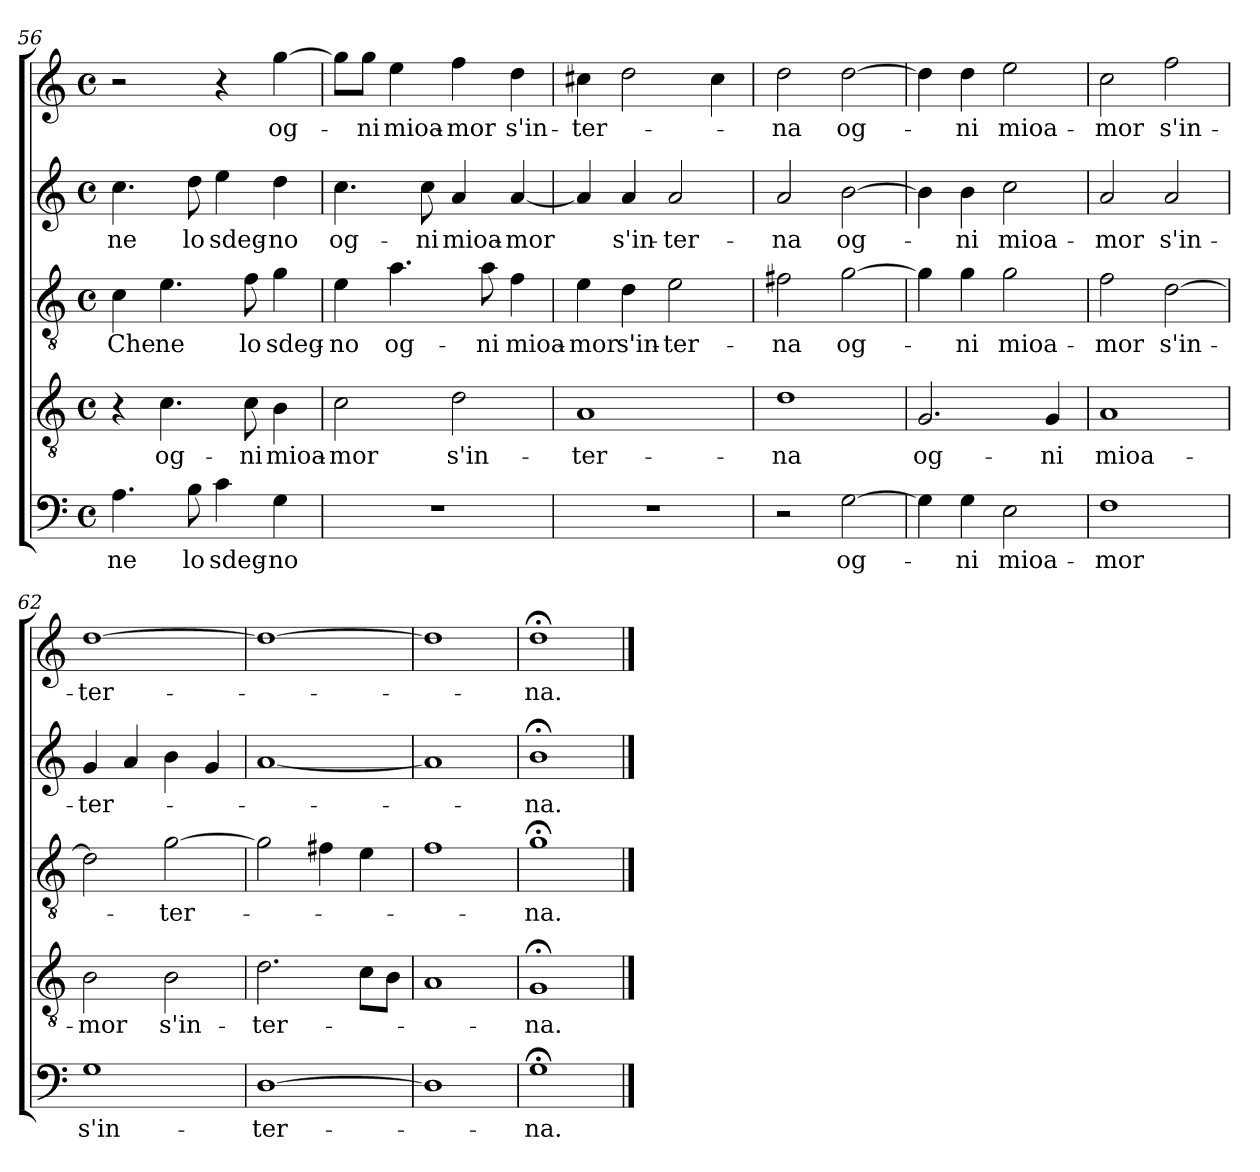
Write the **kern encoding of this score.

**kern	**text	**kern	**text	**kern	**text	**kern	**text	**kern	**text
*part5	*part5	*part4	*part4	*part3	*part3	*part2	*part2	*part1	*part1
*staff5	*staff5	*staff4	*staff4	*staff3	*staff3	*staff2	*staff2	*staff1	*staff1
*clefF4	*	*clefGv2	*	*clefGv2	*	*clefG2	*	*clefG2	*
*k[]	*	*k[]	*	*k[]	*	*k[]	*	*k[]	*
*C:	*	*C:	*	*C:	*	*C:	*	*C:	*
*M4/4	*	*M4/4	*	*M4/4	*	*M4/4	*	*M4/4	*
*met(c)	*	*met(c)	*	*met(c)	*	*met(c)	*	*met(c)	*
=56	=56	=56	=56	=56	=56	=56	=56	=56	=56
4.A\	ne	4r	.	4c\	Che	4.cc\	ne	2r	.
.	.	4.c\	og-	4.e\	ne	.	.	.	.
8B\	lo	.	.	.	.	8dd\	lo	.	.
4c\	sdeg-	.	.	.	.	4ee\	sdeg-	4r	.
.	.	8c\	-ni	8f\	lo	.	.	.	.
4G\	-no	4B\	mioa-	4g\	sdeg-	4dd\	-no	[4gg\	og-
=57	=57	=57	=57	=57	=57	=57	=57	=57	=57
1r	.	2c\	-mor	4e\	-no	4.cc\	og-	8gg\L]	.
.	.	.	.	.	.	.	.	8gg\J	-ni
.	.	.	.	4.a\	og-	.	.	4ee\	mioa-
.	.	.	.	.	.	8cc\	-ni	.	.
.	.	2d\	s'in-	.	.	4a/	mioa-	4ff\	-mor
.	.	.	.	8a\	-ni	.	.	.	.
.	.	.	.	4f\	mioa-	[4a/	-mor	4dd\	s'in-
=58	=58	=58	=58	=58	=58	=58	=58	=58	=58
1r	.	1A	-ter-	4e\	-mor	4a/]	.	4cc#X\	-ter-
.	.	.	.	4d\	s'in-	4a/	s'in-	2dd\	.
.	.	.	.	2e\	-ter-	2a/	-ter-	.	.
.	.	.	.	.	.	.	.	4cc#\	.
=59	=59	=59	=59	=59	=59	=59	=59	=59	=59
2r	.	1d	-na	2f#X\	-na	2a/	-na	2dd\	-na
[2G\	og-	.	.	[2g\	og-	[2b\	og-	[2dd\	og-
!!LO:LB:g=z
=60	=60	=60	=60	=60	=60	=60	=60	=60	=60
4G\]	.	2.G/	og-	4g\]	.	4b\]	.	4dd\]	.
4G\	-ni	.	.	4g\	-ni	4b\	-ni	4dd\	-ni
2E\	mioa-	.	.	2g\	mioa-	2cc\	mioa-	2ee\	mioa-
.	.	4G/	-ni	.	.	.	.	.	.
=61	=61	=61	=61	=61	=61	=61	=61	=61	=61
1F	-mor	1A	mioa-	2f\	-mor	2a/	-mor	2cc\	-mor
.	.	.	.	[2d\	s'in-	2a/	s'in-	2ff\	s'in-
=62	=62	=62	=62	=62	=62	=62	=62	=62	=62
1G	s'in-	2B\	-mor	2d\]	.	4g/	-ter-	[1dd	-ter-
.	.	.	.	.	.	4a/	.	.	.
.	.	2B\	s'in-	[2g\	-ter-	4b\	.	.	.
.	.	.	.	.	.	4g/	.	.	.
=63	=63	=63	=63	=63	=63	=63	=63	=63	=63
[1D	-ter-	2.d\	-ter-	2g\]	.	[1a	.	1dd_	.
.	.	.	.	4f#X\	.	.	.	.	.
.	.	8c\L	.	4e\	.	.	.	.	.
.	.	8B\J	.	.	.	.	.	.	.
=64	=64	=64	=64	=64	=64	=64	=64	=64	=64
1D]	.	1A	.	1f	.	1a]	.	1dd]	.
=65	=65	=65	=65	=65	=65	=65	=65	=65	=65
1G;<	-na.	1G;<	-na.	1g;<	-na.	1b;<	-na.	1dd;<	-na.
==	==	==	==	==	==	==	==	==	==
*-	*-	*-	*-	*-	*-	*-	*-	*-	*-
